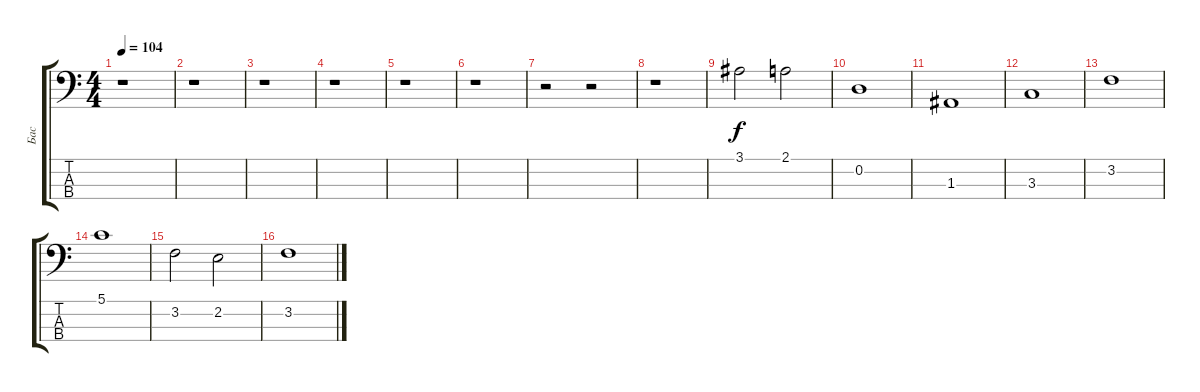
\track ("Бас" "Бас") {instrument electricbassfinger}
\staff {score tabs}
\tuning (G2 D2 A1 E1) {hide}
\ts (4 4)
\tempo 104
\clef f4
\ks c
r.1{dy f} |
r.1 |
r.1 |
r.1 |
r.1 |
r.1 |
r.2 r.2 |
r.1 |
3.1.2 2.1.2 |
0.2.1 |
1.3.1 |
3.3.1 |
3.2.1 |
5.1.1 |
3.2.2 2.2.2 |
3.2.1
